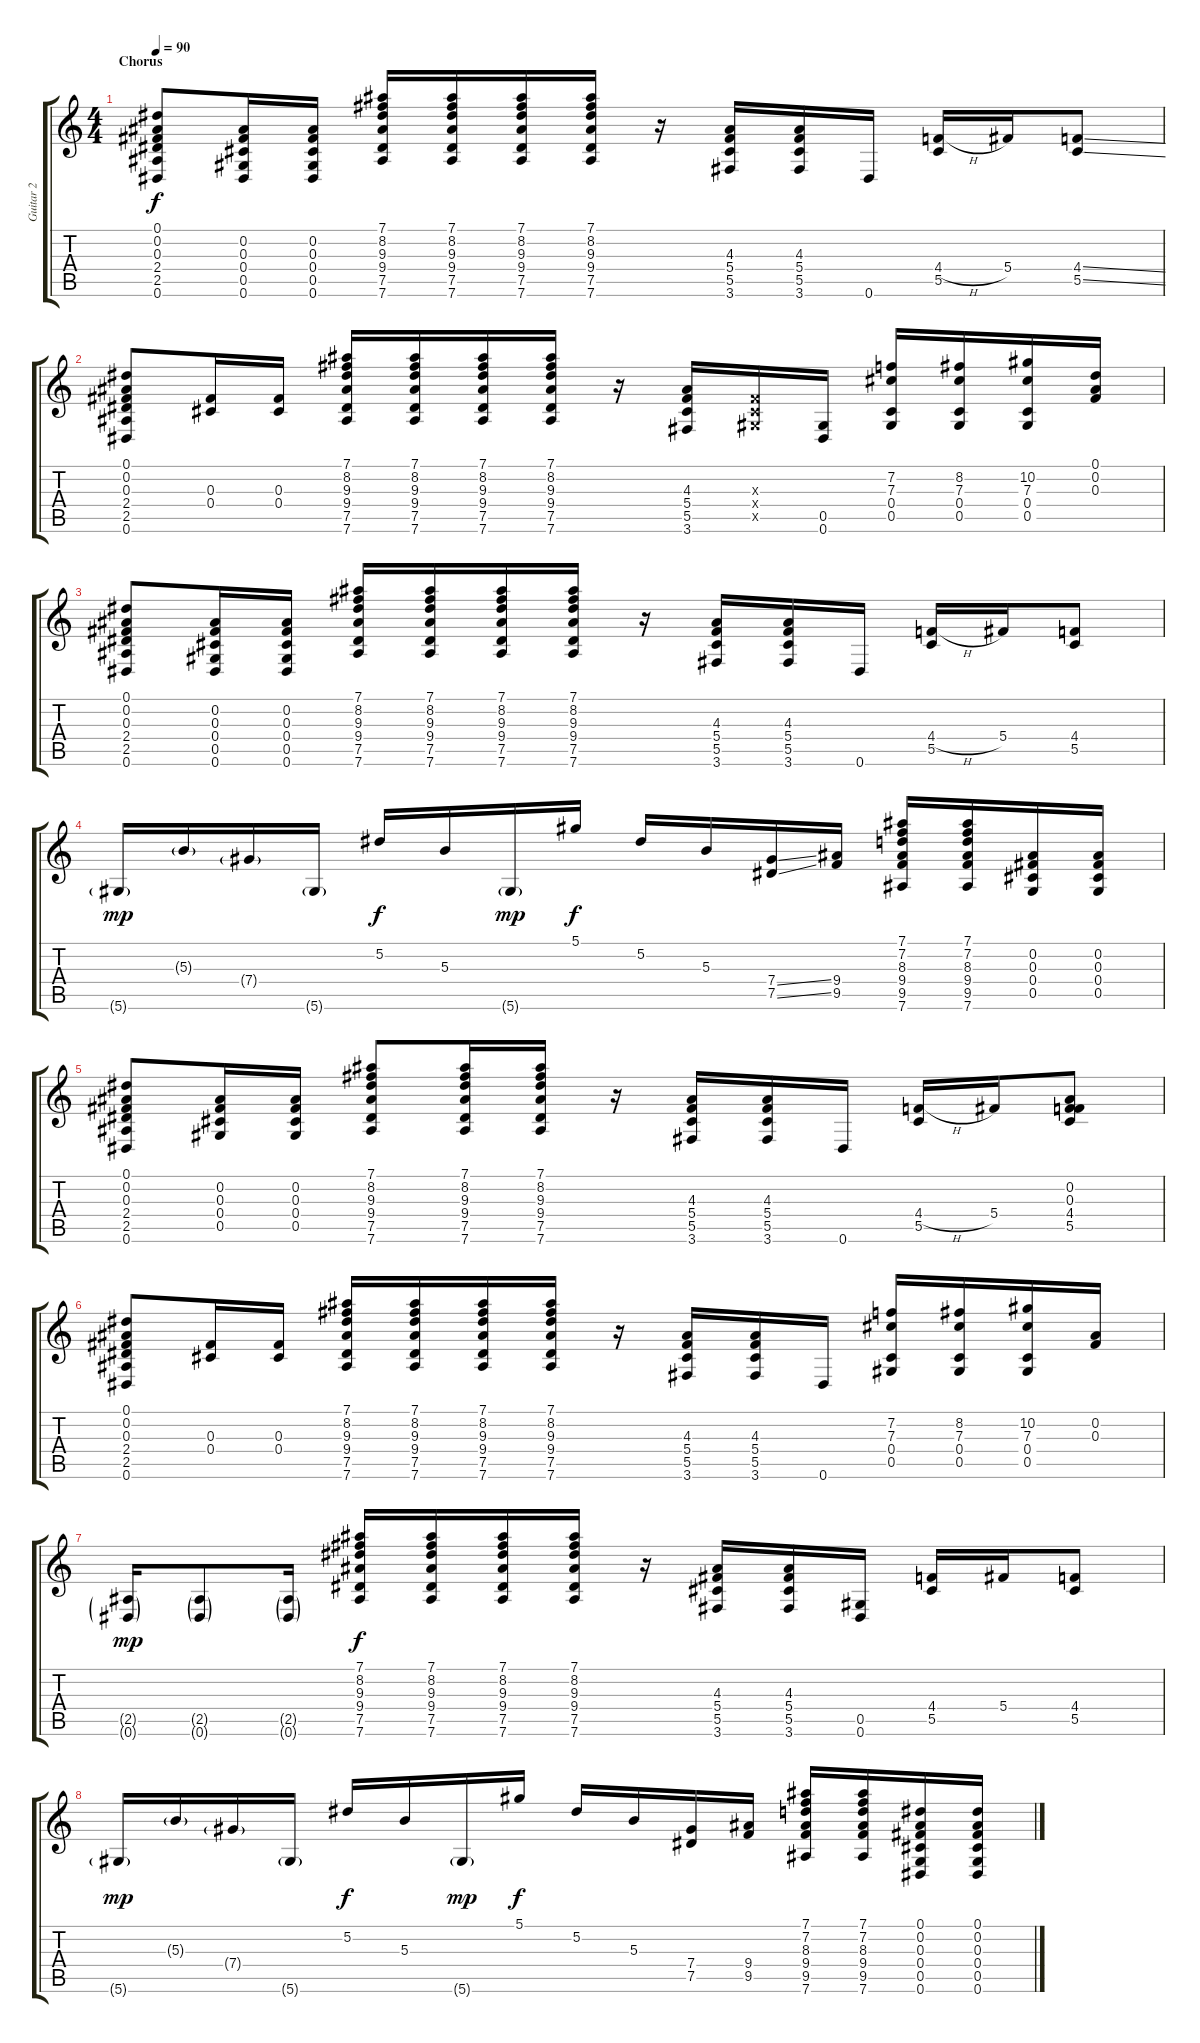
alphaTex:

\track ("Guitar 2" "Guitar 2") {instrument overdrivenguitar}
\staff {score tabs}
\tuning (Eb4 Bb3 Gb3 Db3 Ab2 Eb2) {hide}
\ts (4 4)
\section ("" "Chorus")
\tempo 90
\clef g2
\ks c
(0.1 0.2 0.3 2.4 2.5 0.6).8{dy f} (0.2 0.3 0.4 0.5 0.6).16 (0.2 0.3 0.4 0.5 0.6).16 (7.1 8.2 9.3 9.4 7.5 7.6).16 (7.1 8.2 9.3 9.4 7.5 7.6).16 (7.1 8.2 9.3 9.4 7.5 7.6).16 (7.1 8.2 9.3 9.4 7.5 7.6).16 r.16 (4.3 5.4 5.5 3.6).16 (4.3 5.4 5.5 3.6).16 0.6.16 (4.4{h} 5.5).16 5.4.16 (4.4{ss} 5.5{ss}).8 |
(0.1 0.2 0.3 2.4 2.5 0.6).8 (0.3 0.4).16 (0.3 0.4).16 (7.1 8.2 9.3 9.4 7.5 7.6).16 (7.1 8.2 9.3 9.4 7.5 7.6).16 (7.1 8.2 9.3 9.4 7.5 7.6).16 (7.1 8.2 9.3 9.4 7.5 7.6).16 r.16 (4.3 5.4 5.5 3.6).16 (0.3{x} 0.4{x} 0.5{x}).16 (0.5 0.6).16 (7.2 7.3 0.4 0.5).16 (8.2 7.3 0.4 0.5).16 (10.2 7.3 0.4 0.5).16 (0.1 0.2 0.3).16 |
(0.1 0.2 0.3 2.4 2.5 0.6).8 (0.2 0.3 0.4 0.5 0.6).16 (0.2 0.3 0.4 0.5 0.6).16 (7.1 8.2 9.3 9.4 7.5 7.6).16 (7.1 8.2 9.3 9.4 7.5 7.6).16 (7.1 8.2 9.3 9.4 7.5 7.6).16 (7.1 8.2 9.3 9.4 7.5 7.6).16 r.16 (4.3 5.4 5.5 3.6).16 (4.3 5.4 5.5 3.6).16 0.6.16 (4.4{h} 5.5).16 5.4.16 (4.4 5.5).8 |
5.6{g}.16{dy mp} 5.3{g}.16 7.4{g}.16 5.6{g}.16 5.2.16{dy f} 5.3.16 5.6{g}.16{dy mp} 5.1.16{dy f} 5.2.16 5.3.16 (7.4{ss} 7.5{ss}).16 (9.4 9.5).16 (7.1 7.2 8.3 9.4 9.5 7.6).16 (7.1 7.2 8.3 9.4 9.5 7.6).16 (0.2 0.3 0.4 0.5).16 (0.2 0.3 0.4 0.5).16 |
(0.1 0.2 0.3 2.4 2.5 0.6).8 (0.2 0.3 0.4 0.5).16 (0.2 0.3 0.4 0.5).16 (7.1 8.2 9.3 9.4 7.5 7.6).8 (7.1 8.2 9.3 9.4 7.5 7.6).16 (7.1 8.2 9.3 9.4 7.5 7.6).16 r.16 (4.3 5.4 5.5 3.6).16 (4.3 5.4 5.5 3.6).16 0.6.16 (4.4{h} 5.5).16 5.4.16 (0.2 0.3 4.4 5.5).8 |
(0.1 0.2 0.3 2.4 2.5 0.6).8 (0.3 0.4).16 (0.3 0.4).16 (7.1 8.2 9.3 9.4 7.5 7.6).16 (7.1 8.2 9.3 9.4 7.5 7.6).16 (7.1 8.2 9.3 9.4 7.5 7.6).16 (7.1 8.2 9.3 9.4 7.5 7.6).16 r.16 (4.3 5.4 5.5 3.6).16 (4.3 5.4 5.5 3.6).16 0.6.16 (7.2 7.3 0.4 0.5).16 (8.2 7.3 0.4 0.5).16 (10.2 7.3 0.4 0.5).16 (0.2 0.3).16 |
(2.5{g} 0.6{g}).16{dy mp} (2.5{g} 0.6{g}).8 (2.5{g} 0.6{g}).16 (7.1 8.2 9.3 9.4 7.5 7.6).16{dy f} (7.1 8.2 9.3 9.4 7.5 7.6).16 (7.1 8.2 9.3 9.4 7.5 7.6).16 (7.1 8.2 9.3 9.4 7.5 7.6).16 r.16 (4.3 5.4 5.5 3.6).16 (4.3 5.4 5.5 3.6).16 (0.5 0.6).16 (4.4 5.5).16 5.4.16 (4.4 5.5).8 |
5.6{g}.16{dy mp} 5.3{g}.16 7.4{g}.16 5.6{g}.16 5.2.16{dy f} 5.3.16 5.6{g}.16{dy mp} 5.1.16{dy f} 5.2.16 5.3.16 (7.4 7.5).16 (9.4 9.5).16 (7.1 7.2 8.3 9.4 9.5 7.6).16 (7.1 7.2 8.3 9.4 9.5 7.6).16 (0.1 0.2 0.3 0.4 0.5 0.6).16 (0.1 0.2 0.3 0.4 0.5 0.6).16
